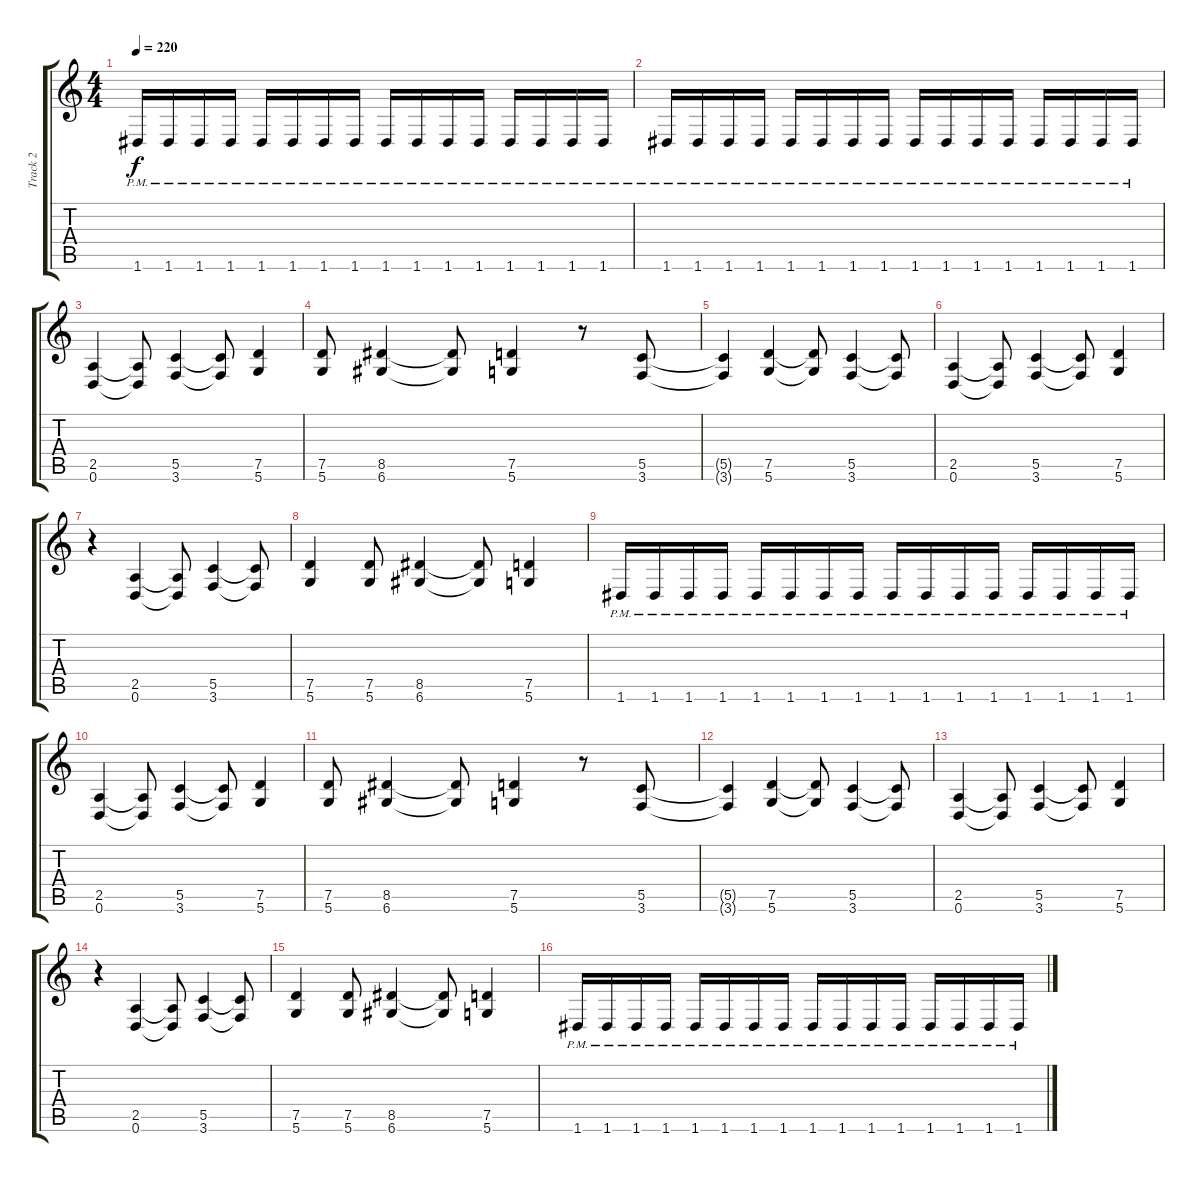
\track ("Track 2" "Track 2") {instrument distortionguitar}
\staff {score tabs}
\tuning (D4 A3 F3 C3 G2 D2) {hide}
\ts (4 4)
\tempo 220
\clef g2
\ks c
1.6{pm}.16{dy f} 1.6{pm}.16 1.6{pm}.16 1.6{pm}.16 1.6{pm}.16 1.6{pm}.16 1.6{pm}.16 1.6{pm}.16 1.6{pm}.16 1.6{pm}.16 1.6{pm}.16 1.6{pm}.16 1.6{pm}.16 1.6{pm}.16 1.6{pm}.16 1.6{pm}.16 |
1.6{pm}.16 1.6{pm}.16 1.6{pm}.16 1.6{pm}.16 1.6{pm}.16 1.6{pm}.16 1.6{pm}.16 1.6{pm}.16 1.6{pm}.16 1.6{pm}.16 1.6{pm}.16 1.6{pm}.16 1.6{pm}.16 1.6{pm}.16 1.6{pm}.16 1.6{pm}.16 |
(2.5 0.6).4 (2.5{t} 0.6{t}).8 (5.5 3.6).4 (5.5{t} 3.6{t}).8 (7.5 5.6).4 |
(7.5 5.6).8 (8.5 6.6).4 (8.5{t} 6.6{t}).8 (7.5 5.6).4 r.8 (5.5 3.6).8 |
(5.5{t} 3.6{t}).4 (7.5 5.6).4 (7.5{t} 5.6{t}).8 (5.5 3.6).4 (5.5{t} 3.6{t}).8 |
(2.5 0.6).4 (2.5{t} 0.6{t}).8 (5.5 3.6).4 (5.5{t} 3.6{t}).8 (7.5 5.6).4 |
r.4 (2.5 0.6).4 (2.5{t} 0.6{t}).8 (5.5 3.6).4 (5.5{t} 3.6{t}).8 |
(7.5 5.6).4 (7.5 5.6).8 (8.5 6.6).4 (8.5{t} 6.6{t}).8 (7.5 5.6).4 |
1.6{pm}.16 1.6{pm}.16 1.6{pm}.16 1.6{pm}.16 1.6{pm}.16 1.6{pm}.16 1.6{pm}.16 1.6{pm}.16 1.6{pm}.16 1.6{pm}.16 1.6{pm}.16 1.6{pm}.16 1.6{pm}.16 1.6{pm}.16 1.6{pm}.16 1.6{pm}.16 |
(2.5 0.6).4 (2.5{t} 0.6{t}).8 (5.5 3.6).4 (5.5{t} 3.6{t}).8 (7.5 5.6).4 |
(7.5 5.6).8 (8.5 6.6).4 (8.5{t} 6.6{t}).8 (7.5 5.6).4 r.8 (5.5 3.6).8 |
(5.5{t} 3.6{t}).4 (7.5 5.6).4 (7.5{t} 5.6{t}).8 (5.5 3.6).4 (5.5{t} 3.6{t}).8 |
(2.5 0.6).4 (2.5{t} 0.6{t}).8 (5.5 3.6).4 (5.5{t} 3.6{t}).8 (7.5 5.6).4 |
r.4 (2.5 0.6).4 (2.5{t} 0.6{t}).8 (5.5 3.6).4 (5.5{t} 3.6{t}).8 |
(7.5 5.6).4 (7.5 5.6).8 (8.5 6.6).4 (8.5{t} 6.6{t}).8 (7.5 5.6).4 |
1.6{pm}.16 1.6{pm}.16 1.6{pm}.16 1.6{pm}.16 1.6{pm}.16 1.6{pm}.16 1.6{pm}.16 1.6{pm}.16 1.6{pm}.16 1.6{pm}.16 1.6{pm}.16 1.6{pm}.16 1.6{pm}.16 1.6{pm}.16 1.6{pm}.16 1.6{pm}.16
